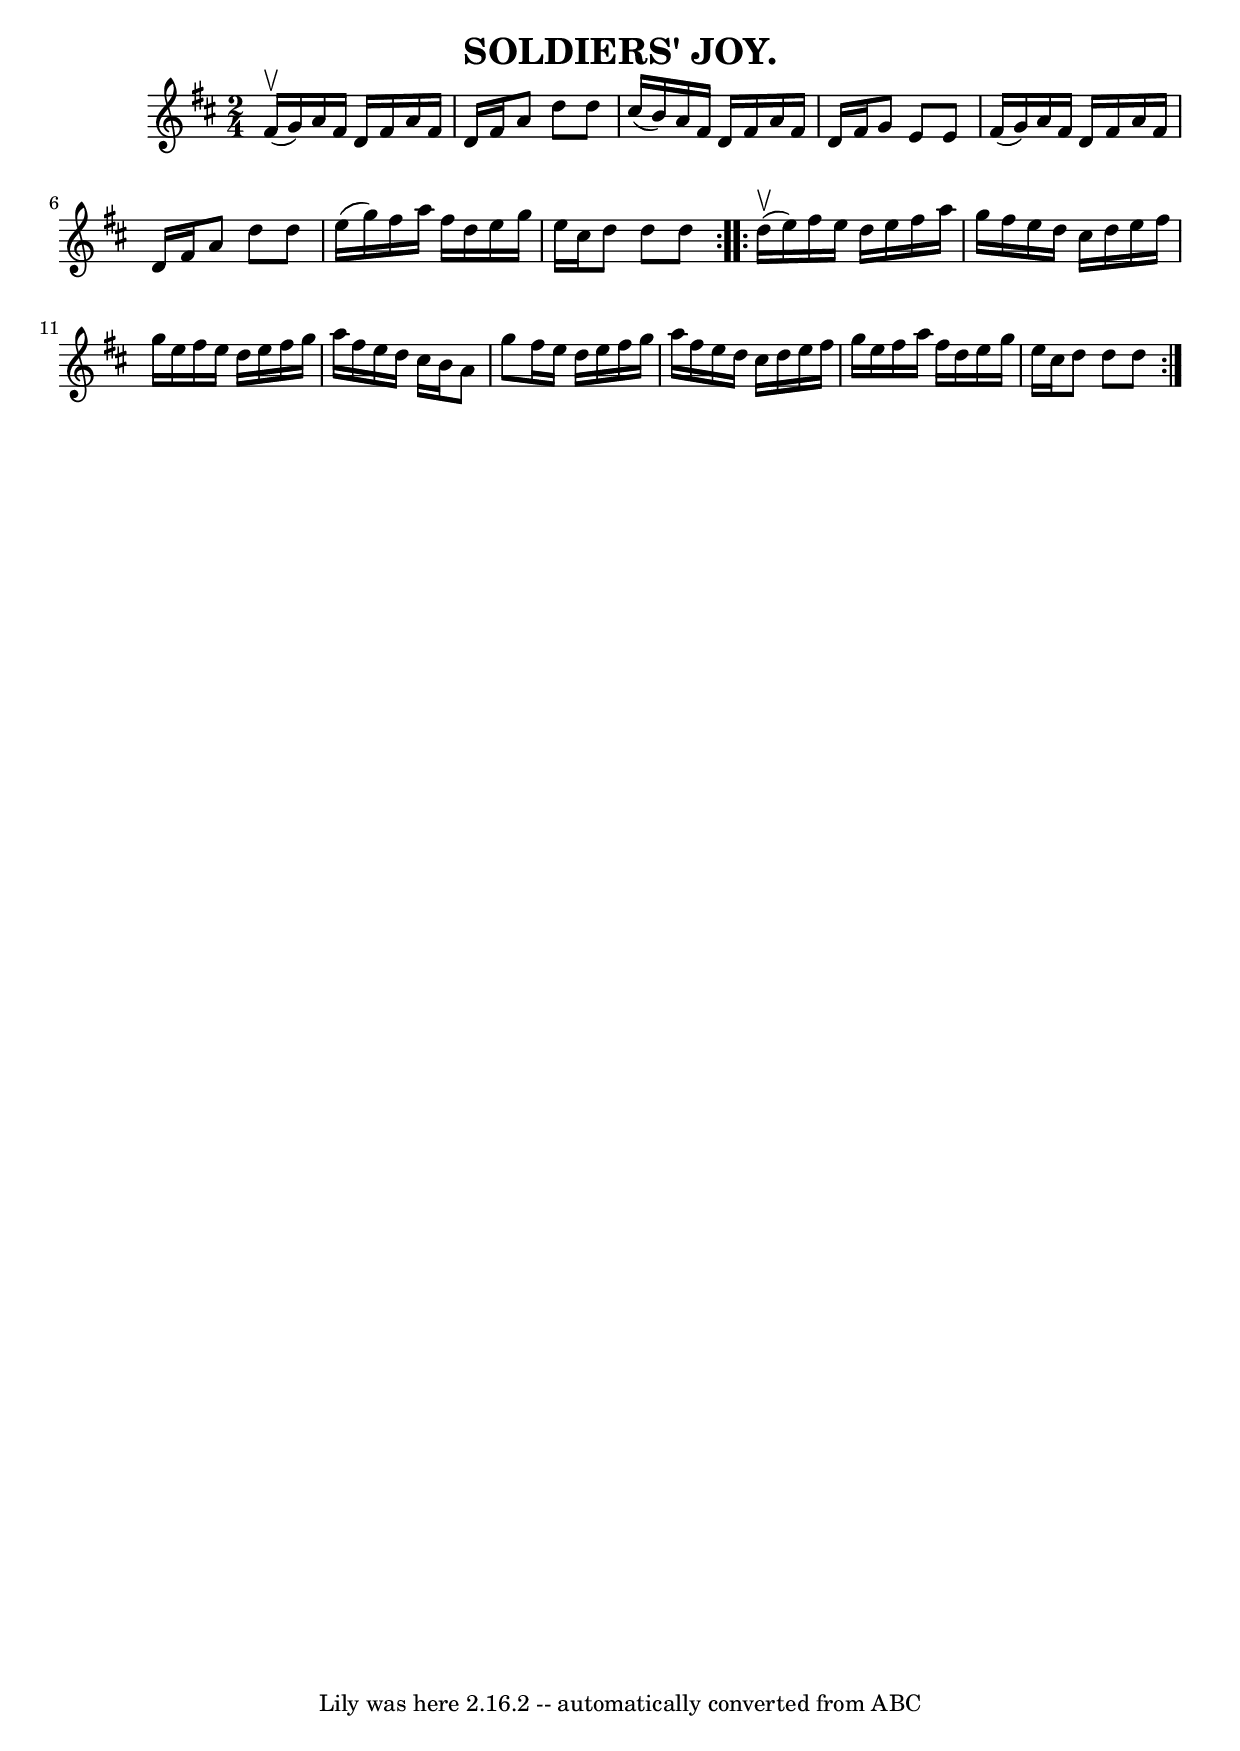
\version "2.16.2"
\include "Mammoth.ily"
\header {
	%% book = "Coles pg 24.7"
	crossRefNumber = "1"
	footnotes = "\\\\SOLDIERS' JOY.  [Form a circle, two couples facing].  -- Forward and back\\\\four, turn the opposite.  Balance and turn partners.  Ladies chain. Forward\\\\and back, forward, pass by to next couple."
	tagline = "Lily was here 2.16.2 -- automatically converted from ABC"
	title = "SOLDIERS' JOY."
}
voicedefault =  {


\repeat volta 2 {
\time 2/4 
\key d \major fis'16 (^\upbow g'16)   |
 a'16    
fis'16 d'16 fis'16 a'16 fis'16 d'16 fis'16    |
 a'8  
 d''8 d''8 cis''16 (b'16)   |
 a'16 fis'16 d'16    
fis'16 a'16 fis'16 d'16 fis'16    |
 g'8 e'8 e'8    
fis'16 (g'16)   |
 a'16 fis'16 d'16 fis'16 a'16    
fis'16 d'16 fis'16    |
 a'8 d''8 d''8 e''16 (g''16  
-)   |
 fis''16 a''16 fis''16 d''16 e''16 g''16 e''16 
 cis''16    |
 d''8 d''8 d''8    }     \repeat volta 2 {     
d''16 (^\upbow e''16)   |
 fis''16 e''16 d''16 e''16    
fis''16 a''16 g''16 fis''16    |
 e''16 d''16 cis''16    
d''16 e''16 fis''16 g''16 e''16    |
 fis''16 e''16    
d''16 e''16 fis''16 g''16 a''16 fis''16    |
 e''16    
d''16 cis''16 b'16 a'8 g''8    |
 fis''16 e''16    
d''16 e''16 fis''16 g''16 a''16 fis''16    |
 e''16    
d''16 cis''16 d''16 e''16 fis''16 g''16 e''16    |
   
fis''16 a''16 fis''16 d''16 e''16 g''16 e''16 cis''16    
|
 d''8 d''8 d''8    }   
}

\score{
    <<

	\context Staff="default"
	{
	    \voicedefault 
	}

    >>
	\layout {
	}
	\midi {}
}
